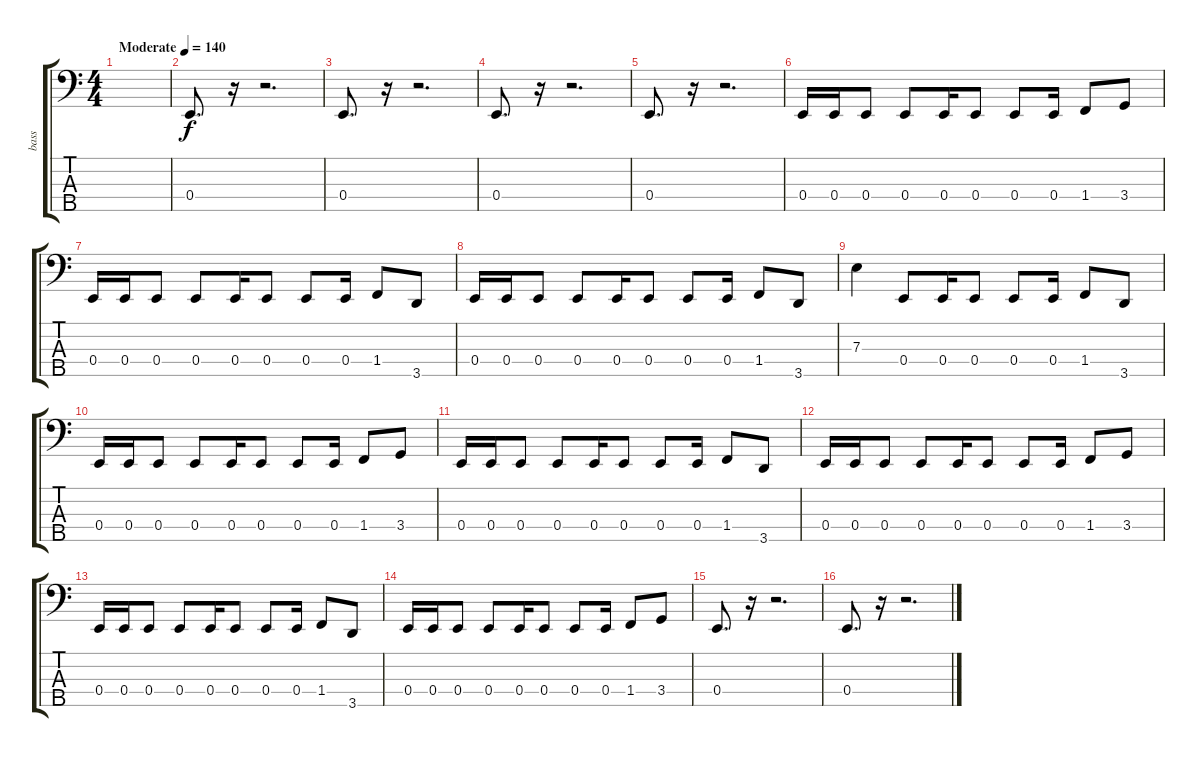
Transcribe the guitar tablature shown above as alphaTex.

\track ("bass" "bass") {instrument electricbassfinger}
\staff {score tabs}
\tuning (G2 D2 A1 E1 B0) {hide}
\ts (4 4)
\tempo (140 "Moderate")
\clef f4
\ks c
|
0.4.8{d} r.16 r.2{d} |
0.4.8{d} r.16 r.2{d} |
0.4.8{d} r.16 r.2{d} |
0.4.8{d} r.16 r.2{d} |
0.4.16 0.4.16 0.4.8 0.4.8 0.4.16 0.4.8 0.4.8 0.4.16 1.4.8 3.4.8 |
0.4.16 0.4.16 0.4.8 0.4.8 0.4.16 0.4.8 0.4.8 0.4.16 1.4.8 3.5.8 |
0.4.16 0.4.16 0.4.8 0.4.8 0.4.16 0.4.8 0.4.8 0.4.16 1.4.8 3.5.8 |
7.3.4 0.4.8 0.4.16 0.4.8 0.4.8 0.4.16 1.4.8 3.5.8 |
0.4.16 0.4.16 0.4.8 0.4.8 0.4.16 0.4.8 0.4.8 0.4.16 1.4.8 3.4.8 |
0.4.16 0.4.16 0.4.8 0.4.8 0.4.16 0.4.8 0.4.8 0.4.16 1.4.8 3.5.8 |
0.4.16 0.4.16 0.4.8 0.4.8 0.4.16 0.4.8 0.4.8 0.4.16 1.4.8 3.4.8 |
0.4.16 0.4.16 0.4.8 0.4.8 0.4.16 0.4.8 0.4.8 0.4.16 1.4.8 3.5.8 |
0.4.16 0.4.16 0.4.8 0.4.8 0.4.16 0.4.8 0.4.8 0.4.16 1.4.8 3.4.8 |
0.4.8{d} r.16 r.2{d} |
0.4.8{d} r.16 r.2{d}
